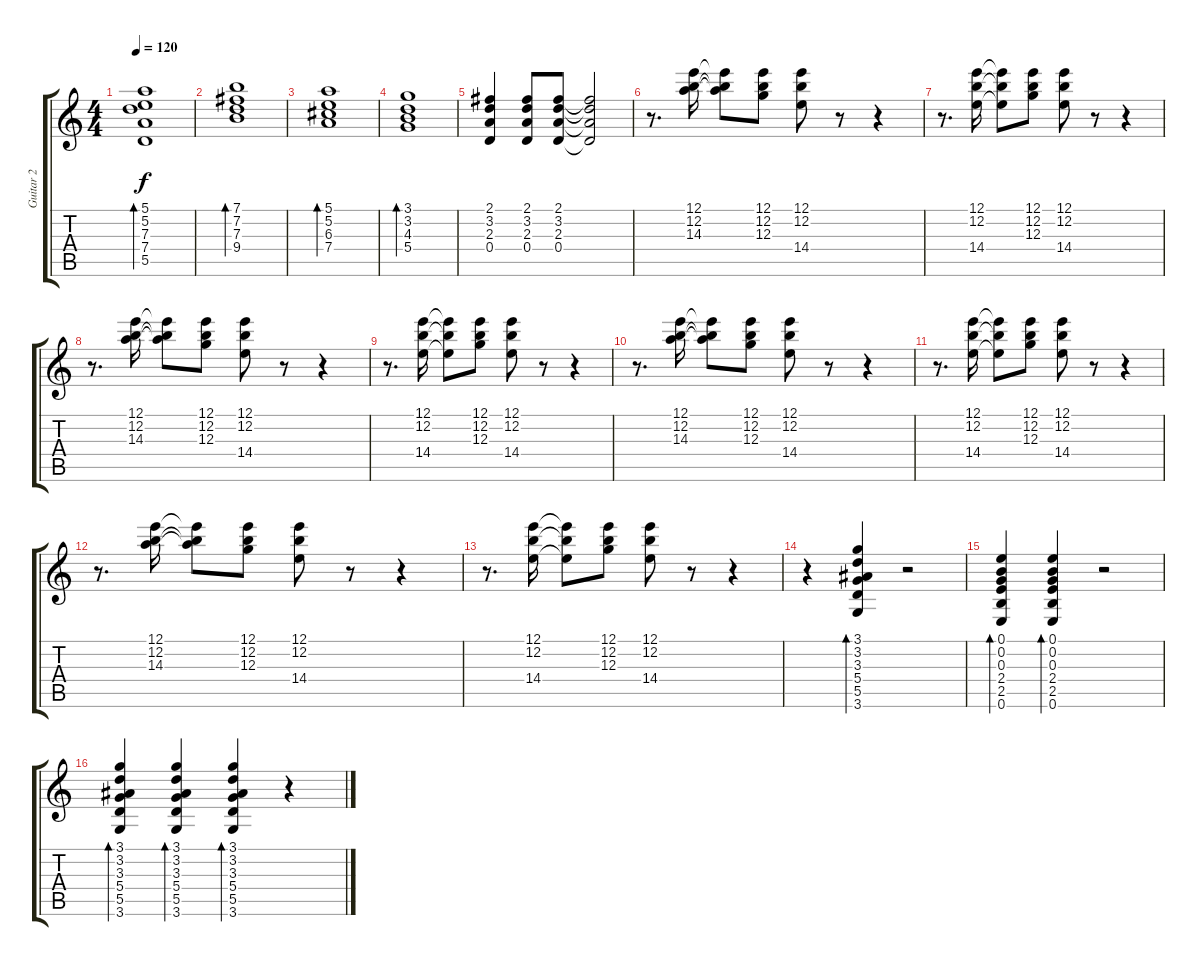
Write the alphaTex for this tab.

\track ("Guitar 2" "Guitar 2") {instrument electricguitarclean}
\staff {score tabs}
\tuning (E4 B3 G3 D3 A2 E2) {hide}
\ts (4 4)
\tempo 120
\clef g2
\ks c
(5.1 5.2 7.3 7.4 5.5).1{bd 120 dy f} |
(7.1 7.2 7.3 9.4).1{bd 120} |
(5.1 5.2 6.3 7.4).1{bd 120} |
(3.1 3.2 4.3 5.4).1{bd 120} |
(2.1 3.2 2.3 0.4).4 (2.1 3.2 2.3 0.4).8 (2.1 3.2 2.3 0.4).8 (2.1{t} 3.2{t} 2.3{t} 0.4{t}).2 |
r.8{d} (12.1 12.2 14.3).16 (12.1{t} 12.2{t} 14.3{t}).8 (12.1 12.2 12.3).8 (12.1 12.2 14.4).8 r.8 r.4 |
r.8{d} (12.1 12.2 14.4).16 (12.1{t} 12.2{t} 14.4{t}).8 (12.1 12.2 12.3).8 (12.1 12.2 14.4).8 r.8 r.4 |
r.8{d} (12.1 12.2 14.3).16 (12.1{t} 12.2{t} 14.3{t}).8 (12.1 12.2 12.3).8 (12.1 12.2 14.4).8 r.8 r.4 |
r.8{d} (12.1 12.2 14.4).16 (12.1{t} 12.2{t} 14.4{t}).8 (12.1 12.2 12.3).8 (12.1 12.2 14.4).8 r.8 r.4 |
r.8{d} (12.1 12.2 14.3).16 (12.1{t} 12.2{t} 14.3{t}).8 (12.1 12.2 12.3).8 (12.1 12.2 14.4).8 r.8 r.4 |
r.8{d} (12.1 12.2 14.4).16 (12.1{t} 12.2{t} 14.4{t}).8 (12.1 12.2 12.3).8 (12.1 12.2 14.4).8 r.8 r.4 |
r.8{d} (12.1 12.2 14.3).16 (12.1{t} 12.2{t} 14.3{t}).8 (12.1 12.2 12.3).8 (12.1 12.2 14.4).8 r.8 r.4 |
r.8{d} (12.1 12.2 14.4).16 (12.1{t} 12.2{t} 14.4{t}).8 (12.1 12.2 12.3).8 (12.1 12.2 14.4).8 r.8 r.4 |
r.4 (3.1 3.2 3.3 5.4 5.5 3.6).4{bd 120} r.2 |
(0.1 0.2 0.3 2.4 2.5 0.6).4{bd 120} (0.1 0.2 0.3 2.4 2.5 0.6).4{bd 120} r.2 |
(3.1 3.2 3.3 5.4 5.5 3.6).4{bd 120} (3.1 3.2 3.3 5.4 5.5 3.6).4{bd 120} (3.1 3.2 3.3 5.4 5.5 3.6).4{bd 120} r.4
